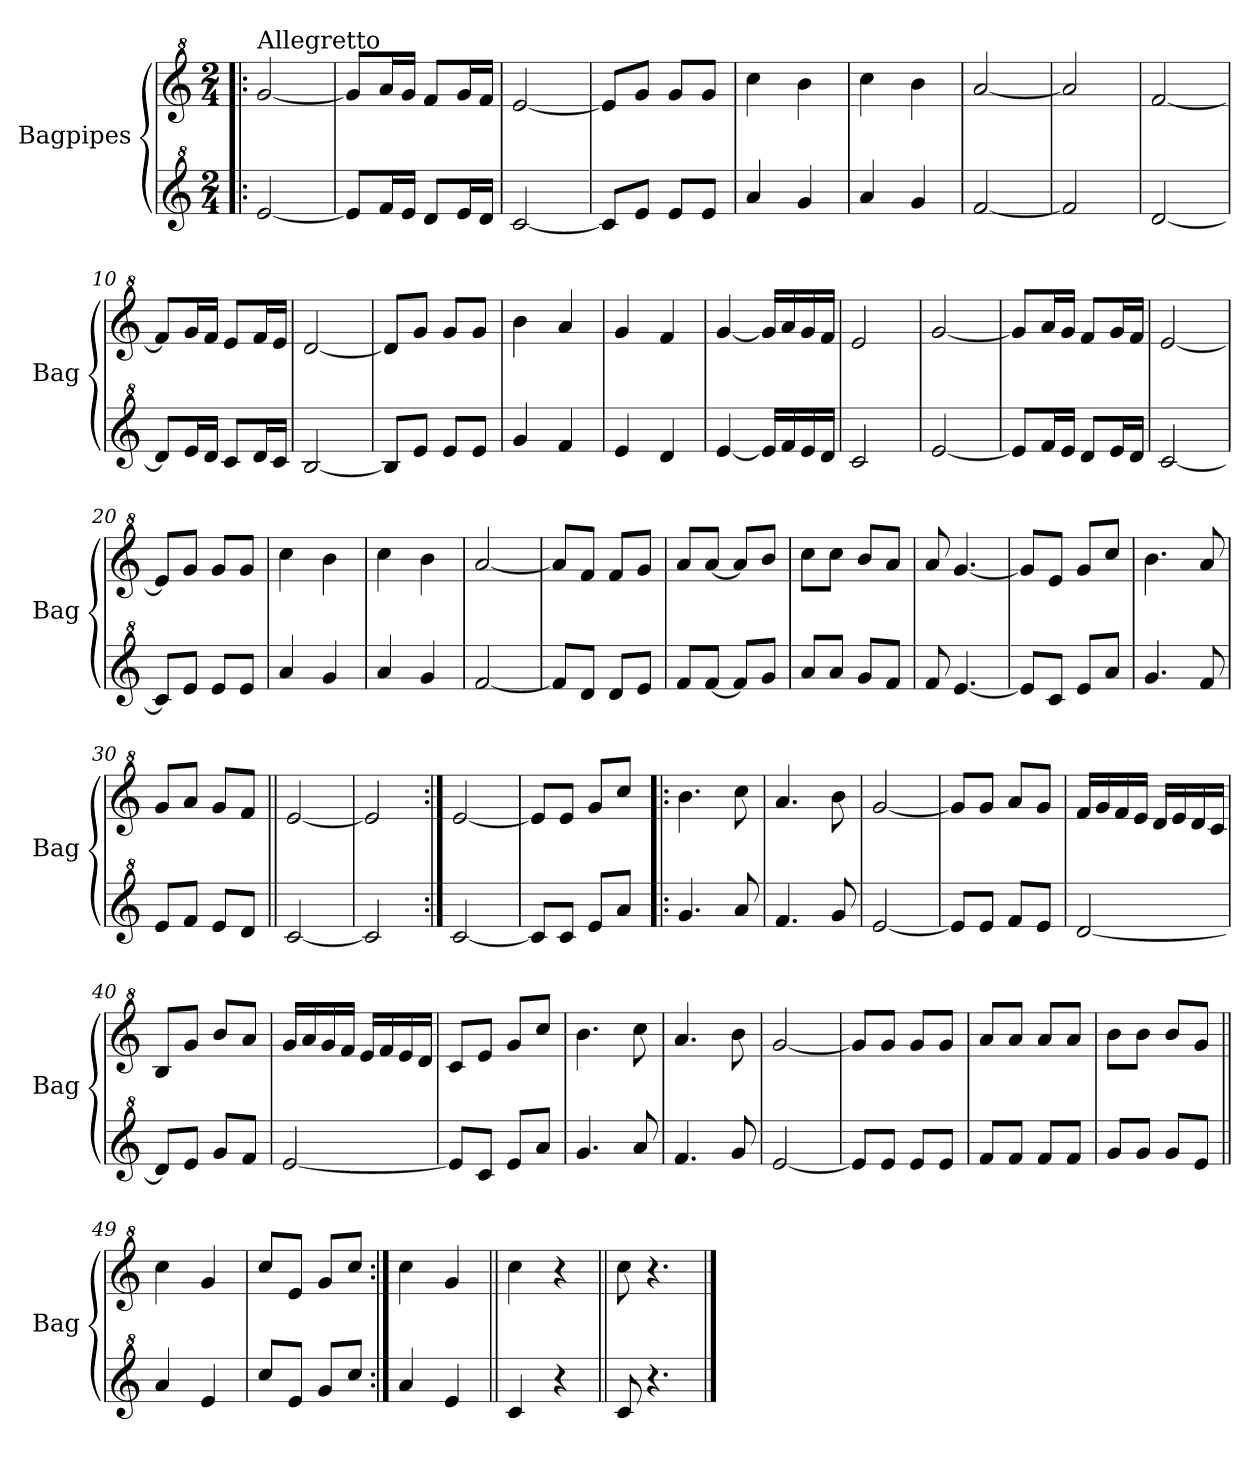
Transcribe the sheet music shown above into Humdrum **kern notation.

**kern	**kern
*part2	*part1
*staff2	*staff1
*I"Bagpipes	*I"Bagpipes
*I'Bag	*I'Bag
*clefG^2	*clefG^2
*k[]	*k[]
*C:	*C:
*M2/4	*M2/4
=1!|:	=1!|:
!	!LO:TX:a:t=Allegretto
[2ee/	[2gg/
=2	=2
8ee/L]	8gg/L]
16ff/L	16aa/L
16ee/JJ	16gg/JJ
8dd/L	8ff/L
16ee/L	16gg/L
16dd/JJ	16ff/JJ
=3	=3
[2cc/	[2ee/
=4	=4
8cc/L]	8ee/L]
8ee/J	8gg/J
8ee/L	8gg/L
8ee/J	8gg/J
=5	=5
4aa/	4ccc\
4gg/	4bb\
=6	=6
4aa/	4ccc\
4gg/	4bb\
=7	=7
[2ff/	[2aa/
=8	=8
2ff/]	2aa/]
=9	=9
[2dd/	[2ff/
=10	=10
8dd/L]	8ff/L]
16ee/L	16gg/L
16dd/JJ	16ff/JJ
8cc/L	8ee/L
16dd/L	16ff/L
16cc/JJ	16ee/JJ
=11	=11
[2b/	[2dd/
=12	=12
8b/L]	8dd/L]
8ee/J	8gg/J
8ee/L	8gg/L
8ee/J	8gg/J
=13	=13
4gg/	4bb\
4ff/	4aa/
!!LO:LB:g=z
=14	=14
4ee/	4gg/
4dd/	4ff/
=15	=15
[4ee/	[4gg/
16ee/LL]	16gg/LL]
16ff/	16aa/
16ee/	16gg/
16dd/JJ	16ff/JJ
=16	=16
2cc/	2ee/
=17	=17
[2ee/	[2gg/
=18	=18
8ee/L]	8gg/L]
16ff/L	16aa/L
16ee/JJ	16gg/JJ
8dd/L	8ff/L
16ee/L	16gg/L
16dd/JJ	16ff/JJ
=19	=19
[2cc/	[2ee/
=20	=20
8cc/L]	8ee/L]
8ee/J	8gg/J
8ee/L	8gg/L
8ee/J	8gg/J
=21	=21
4aa/	4ccc\
4gg/	4bb\
=22	=22
4aa/	4ccc\
4gg/	4bb\
=23	=23
[2ff/	[2aa/
=24	=24
8ff/L]	8aa/L]
8dd/J	8ff/J
8dd/L	8ff/L
8ee/J	8gg/J
=25	=25
8ff/L	8aa/L
[8ff/J	[8aa/J
8ff/L]	8aa/L]
8gg/J	8bb/J
!!LO:LB:g=z
=26	=26
8aa/L	8ccc\L
8aa/J	8ccc\J
8gg/L	8bb/L
8ff/J	8aa/J
=27	=27
8ff/	8aa/
[4.ee/	[4.gg/
=28	=28
8ee/L]	8gg/L]
8cc/J	8ee/J
8ee/L	8gg/L
8aa/J	8ccc/J
=29	=29
4.gg/	4.bb\
8ff/	8aa/
=30	=30
8ee/L	8gg/L
8ff/J	8aa/J
8ee/L	8gg/L
8dd/J	8ff/J
=31||	=31||
[2cc/	[2ee/
=32	=32
2cc/]	2ee/]
=33:|!	=33:|!
[2cc/	[2ee/
=34	=34
8cc/L]	8ee/L]
8cc/J	8ee/J
8ee/L	8gg/L
8aa/J	8ccc/J
=35!|:	=35!|:
4.gg/	4.bb\
8aa/	8ccc\
=36	=36
4.ff/	4.aa/
8gg/	8bb\
=37	=37
[2ee/	[2gg/
!!LO:LB:g=z
=38	=38
8ee/L]	8gg/L]
8ee/J	8gg/J
8ff/L	8aa/L
8ee/J	8gg/J
=39	=39
[2dd/	16ff/LL
.	16gg/
.	16ff/
.	16ee/JJ
.	16dd/LL
.	16ee/
.	16dd/
.	16cc/JJ
=40	=40
8dd/L]	8b/L
8ee/J	8gg/J
8gg/L	8bb/L
8ff/J	8aa/J
=41	=41
[2ee/	16gg/LL
.	16aa/
.	16gg/
.	16ff/JJ
.	16ee/LL
.	16ff/
.	16ee/
.	16dd/JJ
=42	=42
8ee/L]	8cc/L
8cc/J	8ee/J
8ee/L	8gg/L
8aa/J	8ccc/J
=43	=43
4.gg/	4.bb\
8aa/	8ccc\
=44	=44
4.ff/	4.aa/
8gg/	8bb\
=45	=45
[2ee/	[2gg/
=46	=46
8ee/L]	8gg/L]
8ee/J	8gg/J
8ee/L	8gg/L
8ee/J	8gg/J
!!LO:LB:g=z
=47	=47
8ff/L	8aa/L
8ff/J	8aa/J
8ff/L	8aa/L
8ff/J	8aa/J
=48	=48
8gg/L	8bb\L
8gg/J	8bb\J
8gg/L	8bb/L
8ee/J	8gg/J
=49||	=49||
4aa/	4ccc\
4ee/	4gg/
=50	=50
8ccc/L	8ccc/L
8ee/J	8ee/J
8gg/L	8gg/L
8ccc/J	8ccc/J
=51:|!	=51:|!
4aa/	4ccc\
4ee/	4gg/
=52||	=52||
4cc/	4ccc\
4r	4r
=53||	=53||
8cc/	8ccc\
4.r	4.r
==	==
*-	*-
